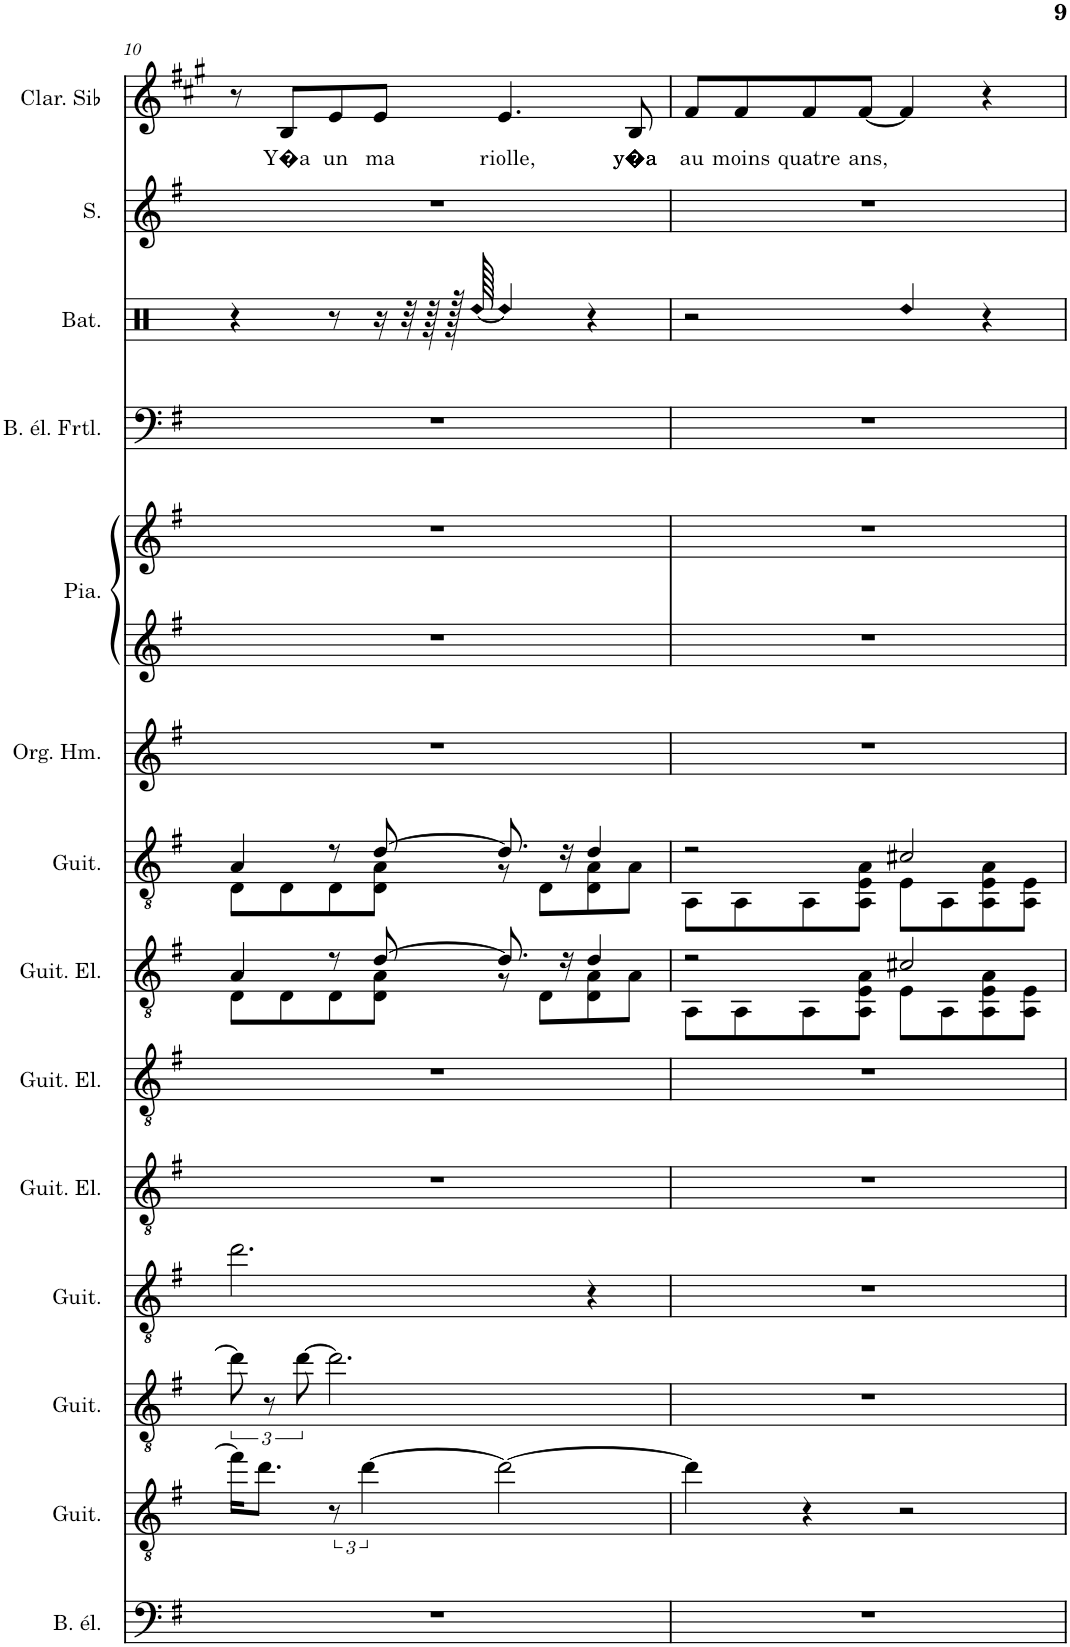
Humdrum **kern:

**kern	**kern	**kern	**kern	**kern	**kern	**kern	**kern	**kern	**kern	**kern	**kern	**kern	**kern	**kern	**text
*part14	*part13	*part12	*part11	*part10	*part9	*part8	*part7	*part6	*part5	*part5	*part4	*part3	*part2	*part1	*part1
*staff15	*staff14	*staff13	*staff12	*staff11	*staff10	*staff9	*staff8	*staff7	*staff6	*staff5	*staff4	*staff3	*staff2	*staff1	*staff1
*I"Basse électrique à 6 cordes, Harmoniques	*I"Guitare acoustique, �cho 2	*I"Guitare acoustique, �cho 1	*I"Guitare acoustique, Guitare 5	*I"Guitare électrique, Guitare 4	*I"Guitare électrique, Guitare 3	*I"Guitare électrique, Guitare 2	*I"Guitare acoustique, Guitare 1	*I"Orgue Hammond, Clavier 2	*I"Piano, Clavier 1	*	*I"Basse électrique fretless, Basse	*I"Batterie, Batterie	*I"Soprano, Choeurs	*I"Clarinette en Sib	*
*I'B. él.	*I'Guit.	*I'Guit.	*I'Guit.	*I'Guit. El.	*I'Guit. El.	*I'Guit. El.	*I'Guit.	*I'Org. Hm.	*I'Pia.	*	*I'B. él. Frtl.	*I'Bat.	*I'S.	*I'Clar. Sib	*
!!LO:PB:g=z
*clefF4	*clefGv2	*clefGv2	*clefGv2	*clefGv2	*clefGv2	*clefGv2	*clefGv2	*clefG2	*clefG2	*clefG2	*clefF4	*clefX	*clefG2	*clefG2	*
*Trd7c12	*	*	*	*	*	*	*	*	*	*	*Trd7c12	*	*	*Trd1c2	*
*k[f#]	*k[f#]	*k[f#]	*k[f#]	*k[f#]	*k[f#]	*k[f#]	*k[f#]	*k[f#]	*k[f#]	*k[f#]	*k[f#]	*k[]	*k[f#]	*k[f#c#g#]	*
*M4/4	*M4/4	*M4/4	*M4/4	*M4/4	*M4/4	*M4/4	*M4/4	*M4/4	*M4/4	*M4/4	*M4/4	*M4/4	*M4/4	*M4/4	*
=10	=10	=10	=10	=10	=10	=10	=10	=10	=10	=10	=10	=10	=10	=10	=10
*	*	*	*	*	*	*^	*^	*	*	*	*	*	*	*	*
1r	16ff#\KL]	12dd\]	2.dd\	1r	1r	4A/	8D\L	4A/	8D\L	1r	1r	1r	1r	4r	1r	8r	.
.	8.dd\J	.	.	.	.	.	.	.	.	.	.	.	.	.	.	.	.
.	.	12r	.	.	.	.	.	.	.	.	.	.	.	.	.	.	.
!	!	!	!	!	!	!	!	!	!	!	!	!	!	!	!	!	!LO:LY:b
.	.	.	.	.	.	.	8D\	.	8D\	.	.	.	.	.	.	8B/L	Y�a
.	.	[12dd\	.	.	.	.	.	.	.	.	.	.	.	.	.	.	.
!	!	!	!	!	!	!	!	!	!	!	!	!	!	!	!	!	!LO:LY:b
.	12r	2.dd\]	.	.	.	8r	8D\	8r	8D\	.	.	.	.	8r	.	8e/	un
.	[6dd\	.	.	.	.	.	.	.	.	.	.	.	.	.	.	.	.
!	!	!	!	!	!	!	!	!	!	!	!	!	!	!	!	!	!LO:LY:b
.	.	.	.	.	.	[8d/	8D\ 8A\J	[8d/	8D\ 8A\J	.	.	.	.	16r	.	8e/J	ma
.	.	.	.	.	.	.	.	.	.	.	.	.	.	32r	.	.	.
.	.	.	.	.	.	.	.	.	.	.	.	.	.	64r	.	.	.
.	.	.	.	.	.	.	.	.	.	.	.	.	.	128r	.	.	.
!	!	!	!	!	!	!	!	!	!	!	!	!	!	!LO:N:head=diamond	!	!	!
.	.	.	.	.	.	.	.	.	.	.	.	.	.	[128Rdd/	.	.	.
!	!	!	!	!	!	!	!	!	!	!	!	!	!	!LO:N:head=diamond	!	!	!LO:LY:b
.	2dd\_	.	.	.	.	8.d/]	8r	8.d/]	8r	.	.	.	.	4Rdd/]	.	4.e/	riolle,
.	.	.	.	.	.	.	8D\L	.	8D\L	.	.	.	.	.	.	.	.
.	.	.	.	.	.	16r	.	16r	.	.	.	.	.	.	.	.	.
.	.	.	4r	.	.	4d/	8D\ 8A\	4d/	8D\ 8A\	.	.	.	.	4r	.	.	.
!	!	!	!	!	!	!	!	!	!	!	!	!	!	!	!	!	!LO:LY:b
.	.	.	.	.	.	.	8A\J	.	8A\J	.	.	.	.	.	.	8B/	y�a
=11	=11	=11	=11	=11	=11	=11	=11	=11	=11	=11	=11	=11	=11	=11	=11	=11	=11
!	!	!	!	!	!	!	!	!	!	!	!	!	!	!	!	!	!LO:LY:b
1r	4dd\]	1r	1r	1r	1r	2r	8AA\L	2r	8AA\L	1r	1r	1r	1r	2r	1r	8f#/L	au
!	!	!	!	!	!	!	!	!	!	!	!	!	!	!	!	!	!LO:LY:b
.	.	.	.	.	.	.	8AA\	.	8AA\	.	.	.	.	.	.	8f#/	moins
!	!	!	!	!	!	!	!	!	!	!	!	!	!	!	!	!	!LO:LY:b
.	4r	.	.	.	.	.	8AA\	.	8AA\	.	.	.	.	.	.	8f#/	quatre
!	!	!	!	!	!	!	!	!	!	!	!	!	!	!	!	!	!LO:LY:b
.	.	.	.	.	.	.	8AA\ 8E\ 8A\J	.	8AA\ 8E\ 8A\J	.	.	.	.	.	.	[8f#/J	ans,
!	!	!	!	!	!	!	!	!	!	!	!	!	!	!LO:N:head=diamond	!	!	!
.	2r	.	.	.	.	2c#X/	8E\L	2c#X/	8E\L	.	.	.	.	4Rdd/	.	4f#/]	.
.	.	.	.	.	.	.	8AA\	.	8AA\	.	.	.	.	.	.	.	.
.	.	.	.	.	.	.	8AA\ 8E\ 8A\	.	8AA\ 8E\ 8A\	.	.	.	.	4r	.	4r	.
.	.	.	.	.	.	.	8AA\ 8E\J	.	8AA\ 8E\J	.	.	.	.	.	.	.	.
*	*	*	*	*	*	*v	*v	*	*	*	*	*	*	*	*	*	*
*	*	*	*	*	*	*	*v	*v	*	*	*	*	*	*	*	*
=	=	=	=	=	=	=	=	=	=	=	=	=	=	=	=
*-	*-	*-	*-	*-	*-	*-	*-	*-	*-	*-	*-	*-	*-	*-	*-
